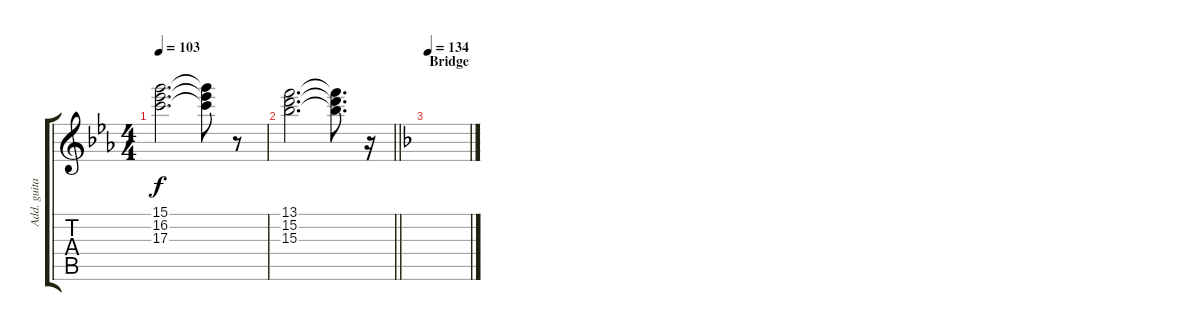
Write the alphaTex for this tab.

\track ("Add. guitar/synth" "Add. guita") {instrument distortionguitar}
\staff {score tabs}
\tuning (E4 B3 G3 D3 A2 E2) {hide}
\ts (4 4)
\tempo 103
\clef g2
\ks cminor
(15.1 16.2 17.3).2{d dy f} (15.1{t} 16.2{t} 17.3{t}).8 r.8 |
\barLineRight lightlight
(13.1 15.2 15.3).2{d} (13.1{t} 15.2{t} 15.3{t}).8{d} r.16 |
\section ("" "Bridge")
\tempo 134
\ks dminor
